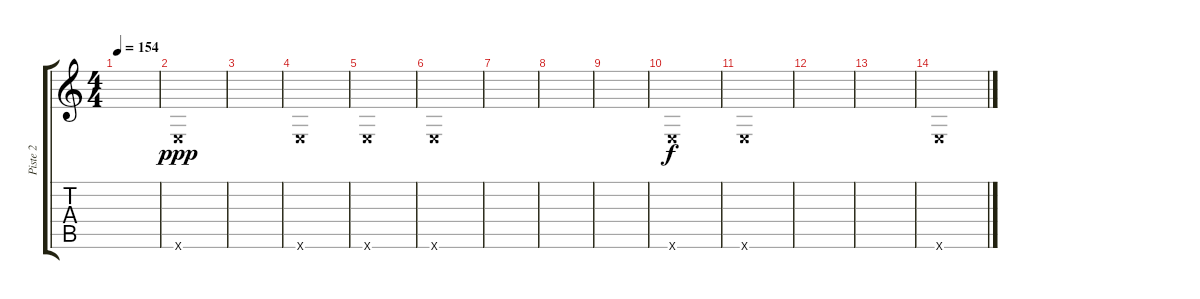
\track ("Piste 2" "Piste 2") {instrument electricguitarjazz}
\staff {score tabs}
\tuning (E4 B3 G3 D3 A2 E2) {hide}
\ts (4 4)
\tempo 154
\clef g2
\ks c
|
0.6{x}.1{dy ppp} |
|
0.6{x}.1 |
0.6{x}.1 |
0.6{x}.1 |
|
|
|
0.6{x}.1{dy f volume 0} |
0.6{x}.1{volume 0} |
|
|
0.6{x}.1{volume 0}
